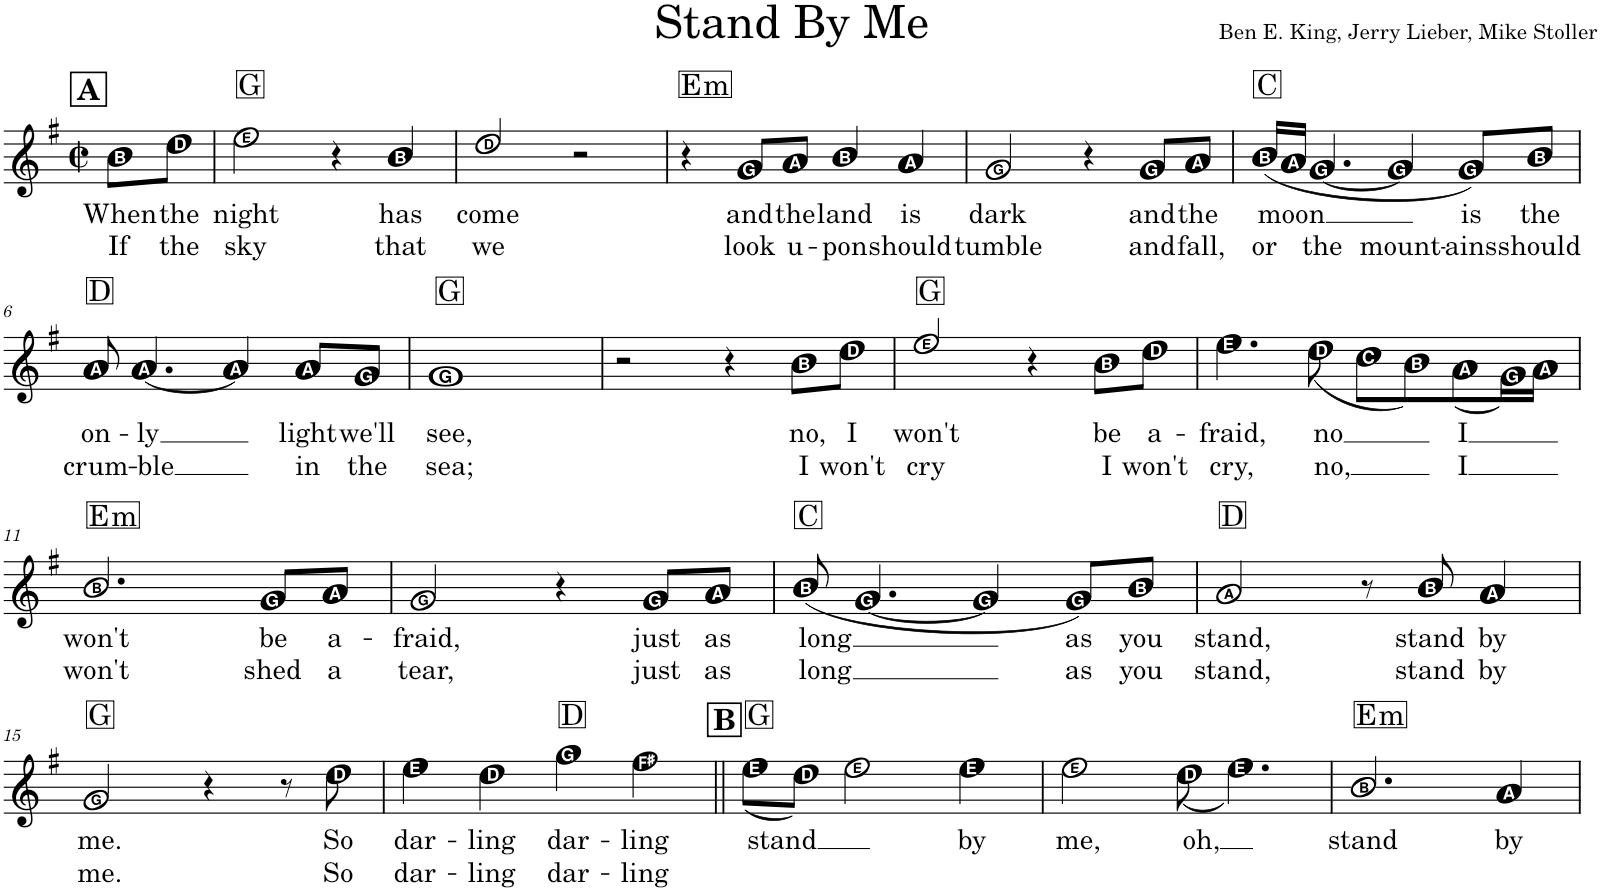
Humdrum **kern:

**kern	**text	**text	**harte
*part1	*part1	*part1	*part1
*staff1	*staff1	*staff1	*
*I"Stimme	*	*	*
*I'St.	*	*	*
*clefG2	*	*	*
*k[f#]	*	*	*
*M2/2	*	*	*
*met(c|)	*	*	*
!!LO:REH:place=s1:a:B:cj:fs=14:t=A
=	=	=	=
!	!LO:LY:b	!LO:LY:b	!
8b!\L	When	If	.
!	!LO:LY:b	!LO:LY:b	!
8dd!\J	the	the	.
=1	=1	=1	=1
!	!LO:LY:b	!LO:LY:b	!
2ee!\	night	sky	G:maj
4r	.	.	.
!	!LO:LY:b	!LO:LY:b	!
4b!/	has	that	.
=2	=2	=2	=2
!	!LO:LY:b	!LO:LY:b	!
2dd!/	come	we	.
2r	.	.	.
=3	=3	=3	=3
!	!	!	!LO:H:kt=m
4r	.	.	E:min
!	!LO:LY:b	!LO:LY:b	!
8g!/L	and	look	.
!	!LO:LY:b	!LO:LY:b	!
8a!/J	the	u-	.
!	!LO:LY:b	!LO:LY:b	!
4b!/	land	-pon	.
!	!LO:LY:b	!LO:LY:b	!
4a!/	is	should	.
=4	=4	=4	=4
!	!LO:LY:b	!LO:LY:b	!
2g!/	dark	tumble	.
4r	.	.	.
!	!LO:LY:b	!LO:LY:b	!
8g!/L	and	and	.
!	!LO:LY:b	!LO:LY:b	!
8a!/J	the	fall,	.
=5	=5	=5	=5
!	!LO:LY:b	!LO:LY:b	!
(<16b!/LL	moon	or	C:maj
16a!/JJ	.	.	.
!	!	!LO:LY:b	!
[4.g!/	.	the	.
!	!	!LO:LY:b	!
4g!/]	.	mount-	.
!	!LO:LY:b	!LO:LY:b	!
8g!/L)	is	-ains	.
!	!LO:LY:b	!LO:LY:b	!
8b!/J	the	should	.
!!LO:LB:g=z
=6	=6	=6	=6
!	!LO:LY:b	!LO:LY:b	!
8a!/	on-	crum-	D:maj
!	!LO:LY:b	!LO:LY:b	!
[4.a!/	-ly	-ble	.
4a!/]	.	.	.
!	!LO:LY:b	!LO:LY:b	!
8a!/L	light	in	.
!	!LO:LY:b	!LO:LY:b	!
8g!/J	we'll	the	.
=7	=7	=7	=7
!	!LO:LY:b	!LO:LY:b	!
1g!	see,	sea;	G:maj
=8	=8	=8	=8
2r	.	.	.
4r	.	.	.
!	!LO:LY:b	!LO:LY:b	!
8b!\L	no,	I	.
!	!LO:LY:b	!LO:LY:b	!
8dd!\J	I	won't	.
=9	=9	=9	=9
!	!LO:LY:b	!LO:LY:b	!
2ee!/	won't	cry	G:maj
4r	.	.	.
!	!LO:LY:b	!LO:LY:b	!
8b!\L	be	I	.
!	!LO:LY:b	!LO:LY:b	!
8dd!\J	a-	won't	.
=10	=10	=10	=10
!	!LO:LY:b	!LO:LY:b	!
4.ee!\	-fraid,	cry,	.
!	!LO:LY:b	!LO:LY:b	!
(<8dd!\	no	no,	.
8cc!\L	.	.	.
8b!\)	.	.	.
!	!LO:LY:b	!LO:LY:b	!
(<8a!\	I	I	.
16g!\L)	.	.	.
16a!\JJ	.	.	.
!!LO:LB:g=z
=11	=11	=11	=11
!	!LO:LY:b	!LO:LY:b	!LO:H:kt=m
2.b!/	won't	won't	E:min
!	!LO:LY:b	!LO:LY:b	!
8g!/L	be	shed	.
!	!LO:LY:b	!LO:LY:b	!
8a!/J	a-	a	.
=12	=12	=12	=12
!	!LO:LY:b	!LO:LY:b	!
2g!/	-fraid,	tear,	.
4r	.	.	.
!	!LO:LY:b	!LO:LY:b	!
8g!/L	just	just	.
!	!LO:LY:b	!LO:LY:b	!
8a!/J	as	as	.
=13	=13	=13	=13
!	!LO:LY:b	!LO:LY:b	!
(<8b!/	long	long	C:maj
[4.g!/	.	.	.
4g!/]	.	.	.
!	!LO:LY:b	!LO:LY:b	!
8g!/L)	as	as	.
!	!LO:LY:b	!LO:LY:b	!
8b!/J	you	you	.
=14	=14	=14	=14
!	!LO:LY:b	!LO:LY:b	!
2a!/	stand,	stand,	D:maj
8r	.	.	.
!	!LO:LY:b	!LO:LY:b	!
8b!/	stand	stand	.
!	!LO:LY:b	!LO:LY:b	!
4a!/	by	by	.
!!LO:LB:g=z
=15	=15	=15	=15
!	!LO:LY:b	!LO:LY:b	!
2g!/	me.	me.	G:maj
4r	.	.	.
8r	.	.	.
!	!LO:LY:b	!LO:LY:b	!
8dd!\	So	So	.
=16	=16	=16	=16
!	!LO:LY:b	!LO:LY:b	!
4ee!\	dar-	dar-	.
!	!LO:LY:b	!LO:LY:b	!
4dd!\	-ling	-ling	.
!	!LO:LY:b	!LO:LY:b	!
4gg!\	dar-	dar-	D:maj
!	!LO:LY:b	!LO:LY:b	!
4ff#!\	-ling	-ling	.
!!LO:REH:place=s1:a:B:cj:fs=14:t=B
=17||	=17||	=17||	=17||
!	!LO:LY:b	!	!
(<8ee!\L	stand	.	G:maj
8dd!\J)	.	.	.
2ee!\	.	.	.
!	!LO:LY:b	!	!
4ee!\	by	.	.
=18	=18	=18	=18
!	!LO:LY:b	!	!
2ee!\	me,	.	.
!	!LO:LY:b	!	!
(<8dd!\	oh,	.	.
4.ee!\)	.	.	.
=19	=19	=19	=19
!	!LO:LY:b	!	!LO:H:kt=m
2.b!/	stand	.	E:min
!	!LO:LY:b	!	!
4a!/	by	.	.
=	=	=	=
*-	*-	*-	*-
